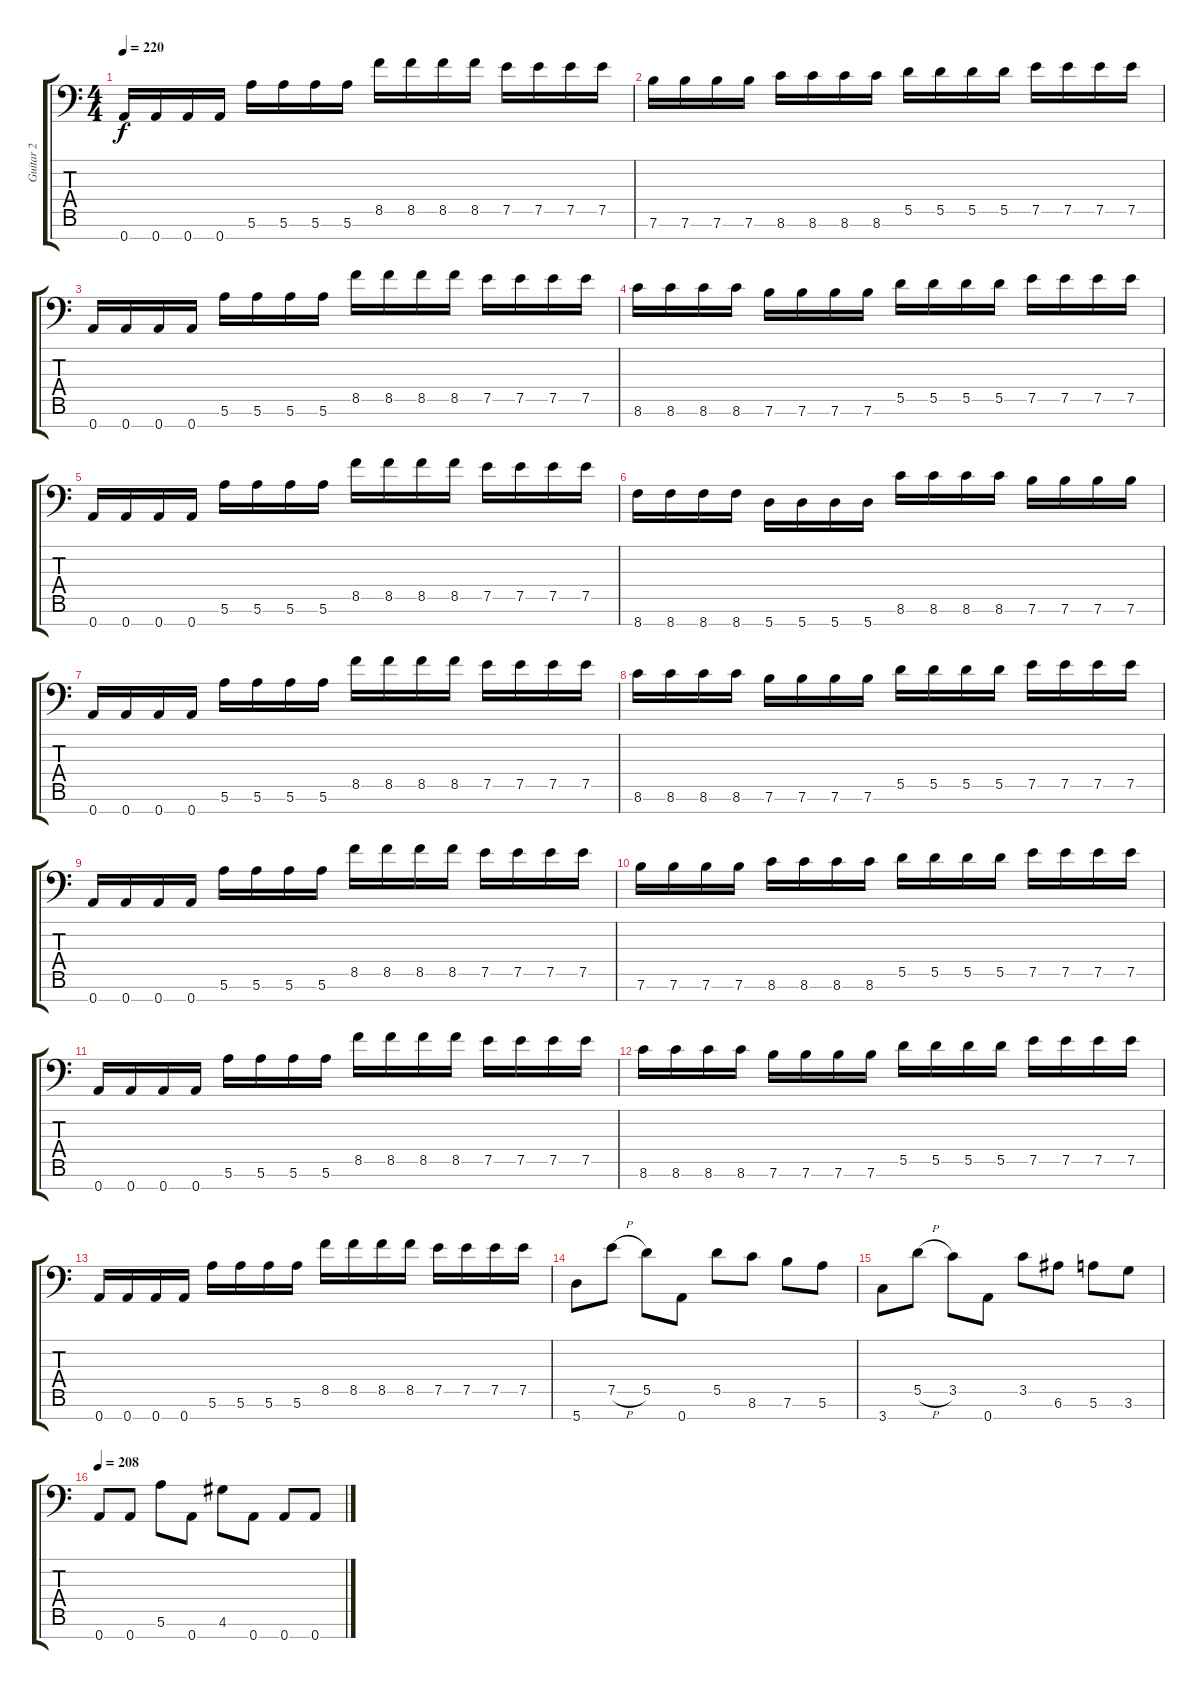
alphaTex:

\track ("Guitar 2" "Guitar 2") {instrument distortionguitar}
\staff {score tabs}
\tuning (E4 B3 Gb3 D3 A2 E2 A1) {hide}
\ts (4 4)
\tempo 220
\clef f4
\ks c
0.7.16{dy f} 0.7.16 0.7.16 0.7.16 5.6.16 5.6.16 5.6.16 5.6.16 8.5.16 8.5.16 8.5.16 8.5.16 7.5.16 7.5.16 7.5.16 7.5.16 |
7.6.16 7.6.16 7.6.16 7.6.16 8.6.16 8.6.16 8.6.16 8.6.16 5.5.16 5.5.16 5.5.16 5.5.16 7.5.16 7.5.16 7.5.16 7.5.16 |
0.7.16 0.7.16 0.7.16 0.7.16 5.6.16 5.6.16 5.6.16 5.6.16 8.5.16 8.5.16 8.5.16 8.5.16 7.5.16 7.5.16 7.5.16 7.5.16 |
8.6.16 8.6.16 8.6.16 8.6.16 7.6.16 7.6.16 7.6.16 7.6.16 5.5.16 5.5.16 5.5.16 5.5.16 7.5.16 7.5.16 7.5.16 7.5.16 |
0.7.16 0.7.16 0.7.16 0.7.16 5.6.16 5.6.16 5.6.16 5.6.16 8.5.16 8.5.16 8.5.16 8.5.16 7.5.16 7.5.16 7.5.16 7.5.16 |
8.7.16 8.7.16 8.7.16 8.7.16 5.7.16 5.7.16 5.7.16 5.7.16 8.6.16 8.6.16 8.6.16 8.6.16 7.6.16 7.6.16 7.6.16 7.6.16 |
0.7.16 0.7.16 0.7.16 0.7.16 5.6.16 5.6.16 5.6.16 5.6.16 8.5.16 8.5.16 8.5.16 8.5.16 7.5.16 7.5.16 7.5.16 7.5.16 |
8.6.16 8.6.16 8.6.16 8.6.16 7.6.16 7.6.16 7.6.16 7.6.16 5.5.16 5.5.16 5.5.16 5.5.16 7.5.16 7.5.16 7.5.16 7.5.16 |
0.7.16 0.7.16 0.7.16 0.7.16 5.6.16 5.6.16 5.6.16 5.6.16 8.5.16 8.5.16 8.5.16 8.5.16 7.5.16 7.5.16 7.5.16 7.5.16 |
7.6.16 7.6.16 7.6.16 7.6.16 8.6.16 8.6.16 8.6.16 8.6.16 5.5.16 5.5.16 5.5.16 5.5.16 7.5.16 7.5.16 7.5.16 7.5.16 |
0.7.16 0.7.16 0.7.16 0.7.16 5.6.16 5.6.16 5.6.16 5.6.16 8.5.16 8.5.16 8.5.16 8.5.16 7.5.16 7.5.16 7.5.16 7.5.16 |
8.6.16 8.6.16 8.6.16 8.6.16 7.6.16 7.6.16 7.6.16 7.6.16 5.5.16 5.5.16 5.5.16 5.5.16 7.5.16 7.5.16 7.5.16 7.5.16 |
0.7.16 0.7.16 0.7.16 0.7.16 5.6.16 5.6.16 5.6.16 5.6.16 8.5.16 8.5.16 8.5.16 8.5.16 7.5.16 7.5.16 7.5.16 7.5.16 |
5.7.8 7.5{h}.8 5.5.8 0.7.8 5.5.8 8.6.8 7.6.8 5.6.8 |
3.7.8 5.5{h}.8 3.5.8 0.7.8 3.5.8 6.6.8 5.6.8 3.6.8 |
\tempo 208
0.7.8 0.7.8 5.6.8 0.7.8 4.6.8 0.7.8 0.7.8 0.7.8
